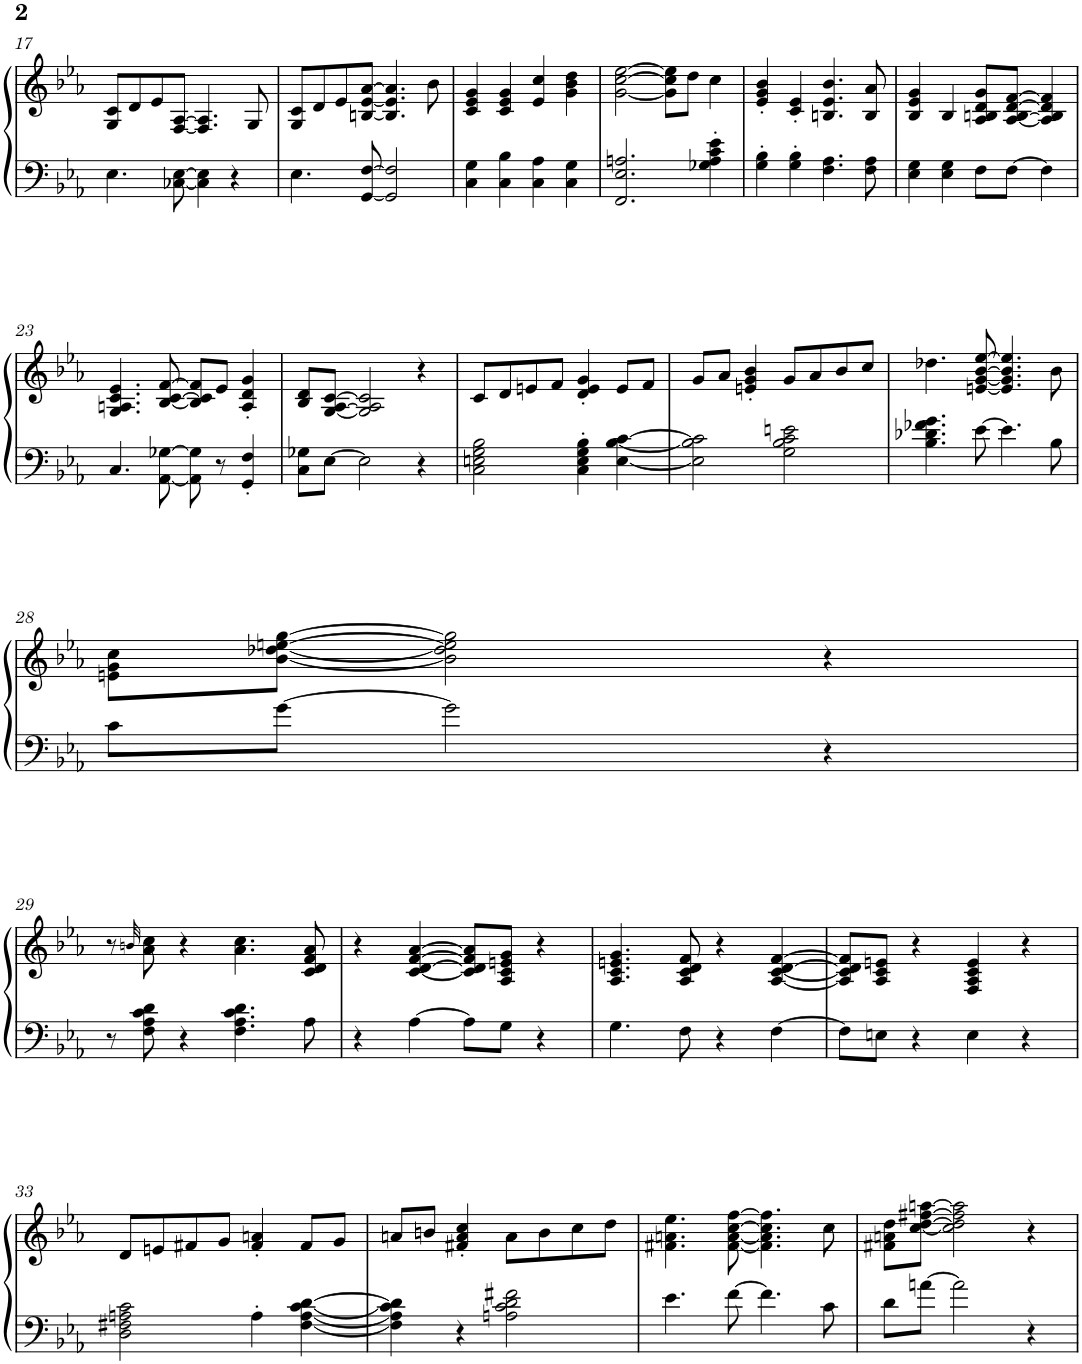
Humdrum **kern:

**kern	**kern
*part1	*part1
*staff2	*staff1
!!LO:PB:g=z
*clefG2	*clefG2
*k[b-e-a-]	*k[b-e-a-]
*E-:	*E-:
*M4/4	*M4/4
=17	=17
4.E-\	8G/ 8c/L
.	8d/
.	8e-/
[8C-X\ [8E-\	[8F/ [8A-/J
4C-\] 4E-\]	4.F/] 4.A-/]
4r	.
.	8G/
=18	=18
4.E-\	8G/ 8c/L
.	8d/
.	8e-/
[8GG/ [8F/	[8Bn/ [8e-/ [8a-/J
2GG/] 2F/]	4.B/] 4.e-/] 4.a-/]
.	8b-\
=19	=19
4C\ 4G\	4c/ 4e-/ 4g/
4C\ 4B-\	4c/ 4e-/ 4g/
4C\ 4A-\	4e-/ 4cc/
4C\ 4G\	4g\ 4b-\ 4dd\
=20	=20
2.FF/ 2.E-/ 2.An/	[2g\ [2cc\ [2ee-\
.	8g\] 8cc\] 8ee-\]L
.	8dd\J
4G-X\' 4A\' 4c\' 4e-\'	4cc\
=21	=21
4G\' 4B-\'	4e-/' 4g/' 4b-/'
4G\' 4B-\'	4c/' 4e-/'
4.F\ 4.A-\	4.Bn/ 4.e-/ 4.b-/
8F\ 8A-\	8B/ 8a-/
=22	=22
4E-\ 4G\	4B-/ 4e-/ 4g/
4E-\ 4G\	4B-/
8F\L	8A-/ 8Bn/ 8d/ 8g/L
[8F\J	[8A-/ [8B/ [8d/ [8f/J
4F\]	4A-/] 4B/] 4d/] 4f/]
!!LO:LB:g=z
=23	=23
4.C/	4.G/ 4.An/ 4.c/ 4.e-/
[8AA-\ [8G-X\	[8B-/ [8c/ [8f/
8AA-\] 8G-\]	8B-/] 8c/] 8f/]L
8r	8e-/J
4GG/' 4F/'	4A/' 4d/' 4g/'
=24	=24
8C\ 8G-X\L	8B-/ 8d/L
[8E-\J	[8G/ [8A-/ [8c/J
2E-\]	2G/] 2A-/] 2c/]
4r	4r
=25	=25
2C\ 2En\ 2G\ 2B-\	8c/L
.	8d/
.	8en/
.	8f/J
4C\' 4E\' 4G\' 4B-\'	4d/' 4e/' 4g/'
[4E\ [4B-\ [4c\	8e/L
.	8f/J
=26	=26
2E\] 2B-\] 2c\]	8g/L
.	8a-/J
.	4en/' 4g/' 4b-/'
2G\ 2B-\ 2c\ 2en\	8g/L
.	8a-/
.	8b-/
.	8cc/J
=27	=27
4.B-\ 4.d-X\ 4.f-X\ 4.g\	4.dd-X\
[8e-\	[8en/ [8g/ [8b-/ [8ee-/
4.e-\]	4.e/] 4.g/] 4.b-/] 4.ee-/]
8B-\	8b-\
!!LO:LB:g=z
=28	=28
8c\L	8en\ 8g\ 8cc\L
[8g\J	[8b-\ [8dd-X\ [8een\ [8gg\J
2g\]	2b-\] 2dd-\] 2ee\] 2gg\]
4r	4r
!!LO:LB:g=z
=29	=29
8r	8r
.	32qbn/
8F\ 8A-\ 8c\ 8d\	8a-\ 8cc\
4r	4r
4.F\ 4.A-\ 4.c\ 4.d\	4.a-\ 4.cc\
8A-\	8c/ 8d/ 8f/ 8a-/
=30	=30
4r	4r
[4A-\	[4c/ [4d/ [4f/ [4a-/
8A-\L]	8c/] 8d/] 8f/] 8a-/]L
8G\J	8A-/ 8c/ 8en/ 8g/J
4r	4r
=31	=31
4.G\	4.A-/ 4.c/ 4.en/ 4.g/
8F\	8A-/ 8c/ 8d/ 8f/
4r	4r
[4F\	[4A-/ [4c/ [4d/ [4f/
=32	=32
8F\L]	8A-/] 8c/] 8d/] 8f/]L
8En\J	8A-/ 8c/ 8en/J
4r	4r
4E\	4F/ 4A-/ 4c/ 4e/
4r	4r
!!LO:LB:g=z
=33	=33
2D\ 2F#X\ 2An\ 2c\	8d/L
.	8en/
.	8f#X/
.	8g/J
4A'\	4f#/' 4an/'
[4F#\ [4A\ [4c\ [4d\	8f#/L
.	8g/J
=34	=34
4F#\] 4A\] 4c\] 4d\]	8an/L
.	8bn/J
4r	4f#X/' 4a/' 4cc/'
2An\ 2c\ 2d\ 2f#X\	8a\L
.	8b\
.	8cc\
.	8dd\J
=35	=35
4.e-\	4.f#X\ 4.an\ 4.ee-\
[8f\	[8f#\ [8a\ [8cc\ [8ff\
4.f\]	4.f#\] 4.a\] 4.cc\] 4.ff\]
8c\	8cc\
=36	=36
8d\L	8f#X\ 8an\ 8dd\L
[8an\J	[8cc\ [8dd\ [8ff#X\ [8aan\J
2a\]	2cc\] 2dd\] 2ff#\] 2aa\]
4r	4r
=	=
*-	*-
